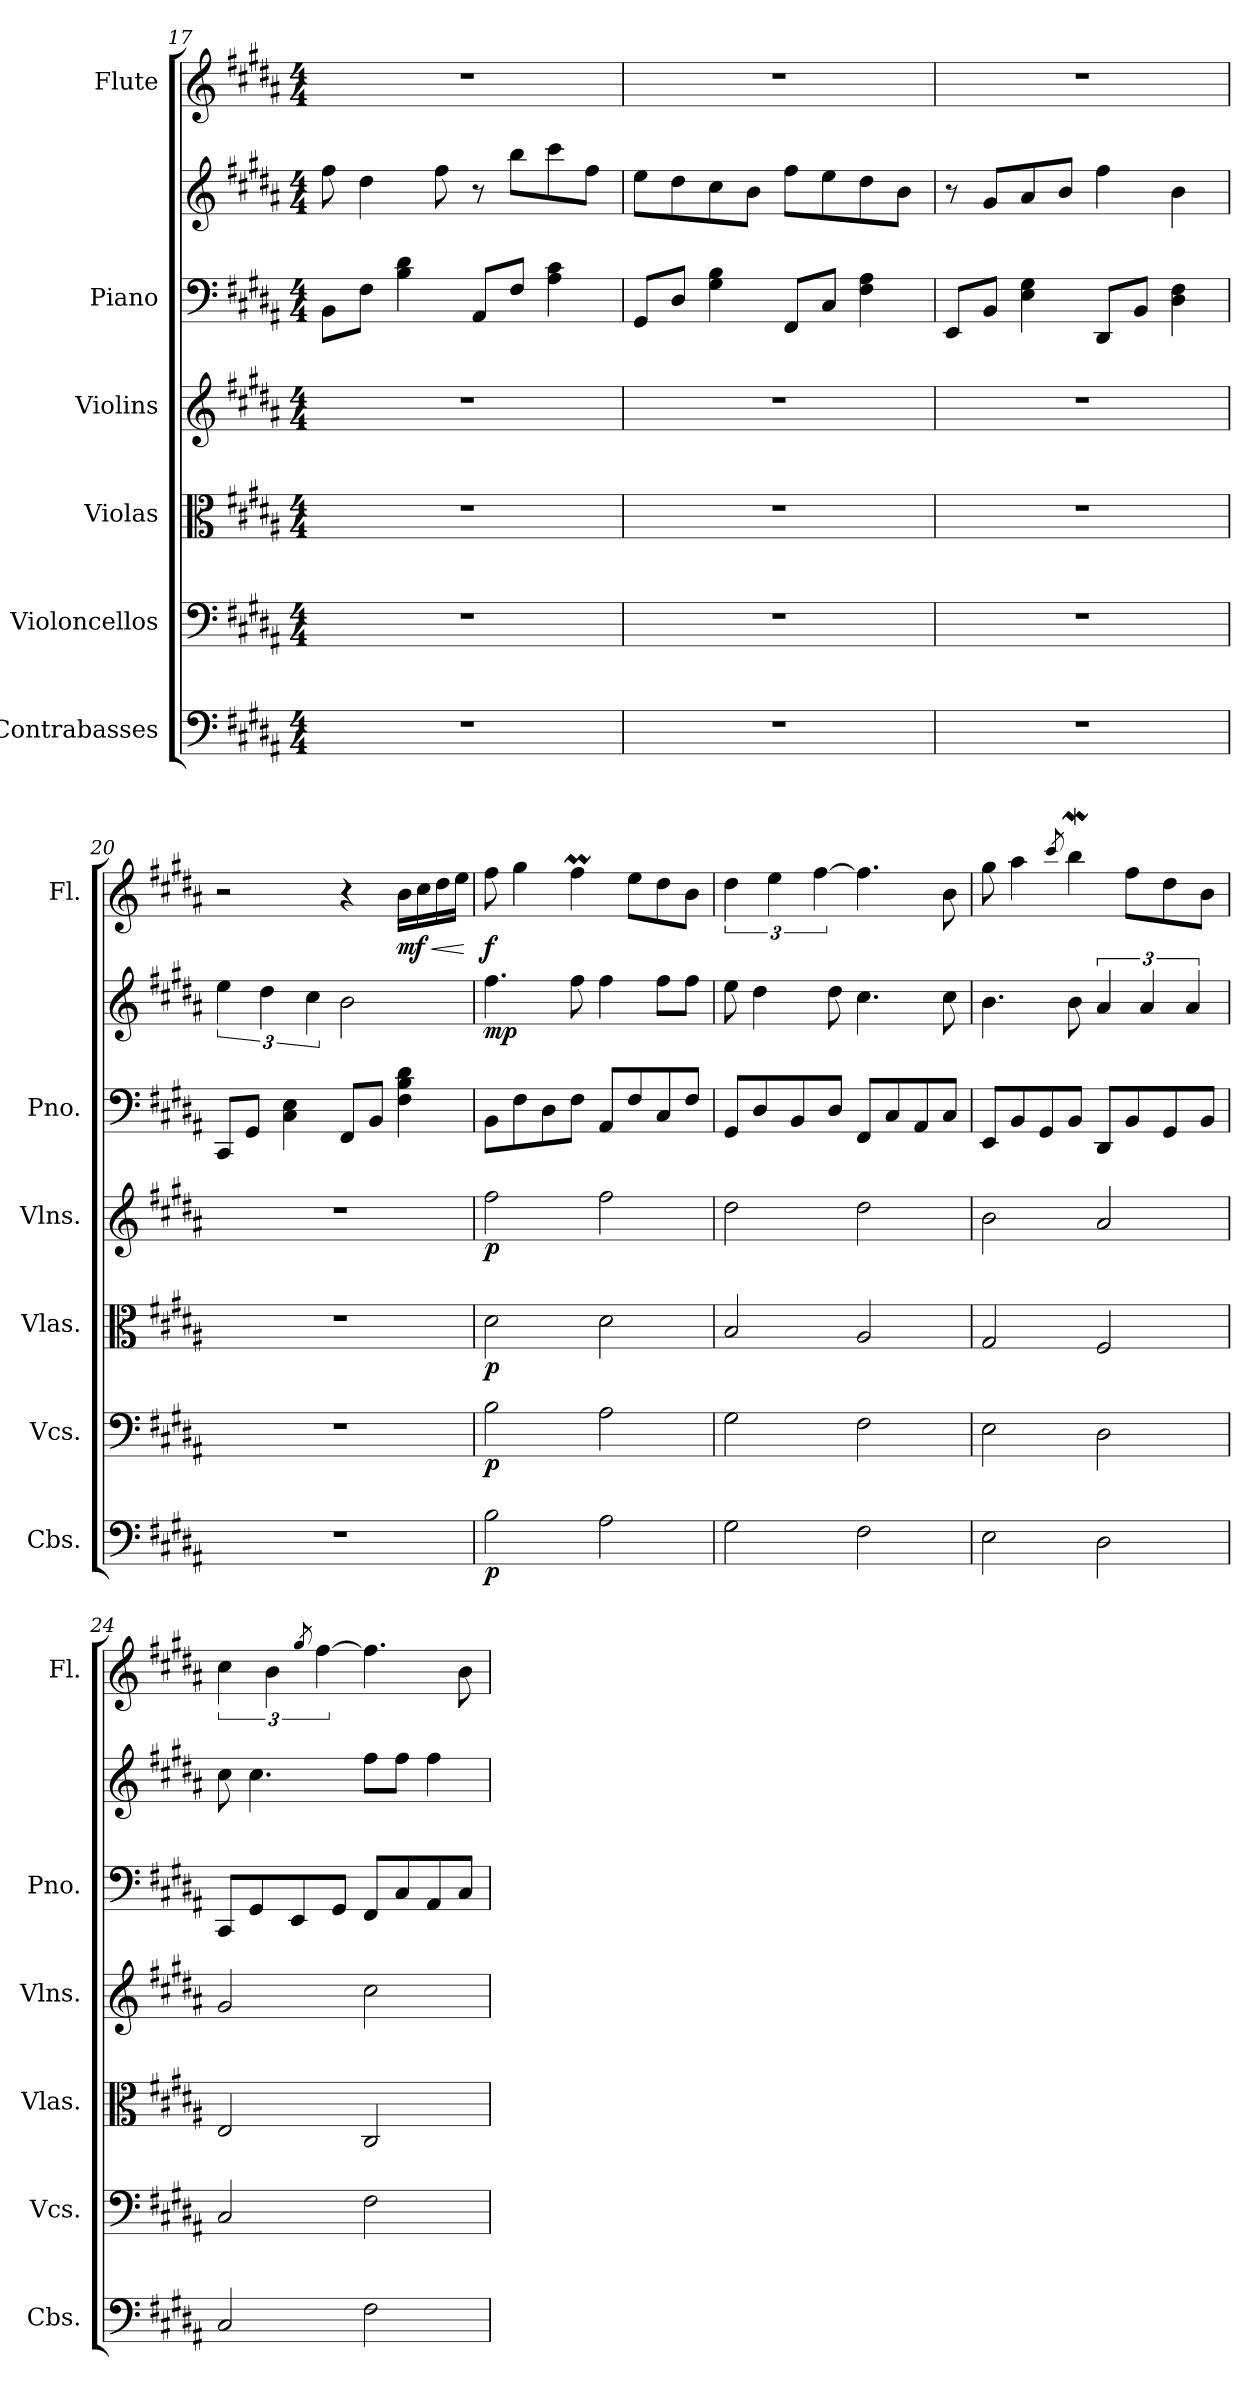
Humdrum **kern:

**kern	**dynam	**kern	**dynam	**kern	**dynam	**kern	**dynam	**kern	**kern	**dynam	**kern	**dynam
*part6	*part6	*part5	*part5	*part4	*part4	*part3	*part3	*part2	*part2	*part2	*part1	*part1
*staff7	*staff7	*staff6	*staff6	*staff5	*staff5	*staff4	*staff4	*staff3	*staff2	*staff2/3	*staff1	*staff1
*I"Contrabasses	*	*I"Violoncellos	*	*I"Violas	*	*I"Violins	*	*I"Piano	*	*	*I"Flute	*
*I'Cbs.	*	*I'Vcs.	*	*I'Vlas.	*	*I'Vlns.	*	*I'Pno.	*	*	*I'Fl.	*
*clefF4	*	*clefF4	*	*clefC3	*	*clefG2	*	*clefF4	*clefG2	*	*clefG2	*
*ITrd7c12	*	*	*	*	*	*	*	*	*	*	*	*
*k[f#c#g#d#a#]	*	*k[f#c#g#d#a#]	*	*k[f#c#g#d#a#]	*	*k[f#c#g#d#a#]	*	*k[f#c#g#d#a#]	*k[f#c#g#d#a#]	*	*k[f#c#g#d#a#]	*
*M4/4	*	*M4/4	*	*M4/4	*	*M4/4	*	*M4/4	*M4/4	*	*M4/4	*
=17	=17	=17	=17	=17	=17	=17	=17	=17	=17	=17	=17	=17
1r	.	1r	.	1r	.	1r	.	8BB\L	8ff#\	.	1r	.
.	.	.	.	.	.	.	.	8F#\J	4dd#\	.	.	.
.	.	.	.	.	.	.	.	4B\ 4d#\	.	.	.	.
.	.	.	.	.	.	.	.	.	8ff#\	.	.	.
.	.	.	.	.	.	.	.	8AA#/L	8r	.	.	.
.	.	.	.	.	.	.	.	8F#/J	8bb\L	.	.	.
.	.	.	.	.	.	.	.	4A#\ 4c#\	8ccc#\	.	.	.
.	.	.	.	.	.	.	.	.	8ff#\J	.	.	.
!!LO:PB:g=z
=18	=18	=18	=18	=18	=18	=18	=18	=18	=18	=18	=18	=18
1r	.	1r	.	1r	.	1r	.	8GG#/L	8ee\L	.	1r	.
.	.	.	.	.	.	.	.	8D#/J	8dd#\	.	.	.
.	.	.	.	.	.	.	.	4G#\ 4B\	8cc#\	.	.	.
.	.	.	.	.	.	.	.	.	8b\J	.	.	.
.	.	.	.	.	.	.	.	8FF#/L	8ff#\L	.	.	.
.	.	.	.	.	.	.	.	8C#/J	8ee\	.	.	.
.	.	.	.	.	.	.	.	4F#\ 4A#\	8dd#\	.	.	.
.	.	.	.	.	.	.	.	.	8b\J	.	.	.
=19	=19	=19	=19	=19	=19	=19	=19	=19	=19	=19	=19	=19
1r	.	1r	.	1r	.	1r	.	8EE/L	8r	.	1r	.
.	.	.	.	.	.	.	.	8BB/J	8g#/L	.	.	.
.	.	.	.	.	.	.	.	4E\ 4G#\	8a#/	.	.	.
.	.	.	.	.	.	.	.	.	8b/J	.	.	.
.	.	.	.	.	.	.	.	8DD#/L	4ff#\	.	.	.
.	.	.	.	.	.	.	.	8BB/J	.	.	.	.
.	.	.	.	.	.	.	.	4D#\ 4F#\	4b\	.	.	.
=20	=20	=20	=20	=20	=20	=20	=20	=20	=20	=20	=20	=20
1r	.	1r	.	1r	.	1r	.	8CC#/L	6ee\	.	2r	.
.	.	.	.	.	.	.	.	8GG#/J	.	.	.	.
.	.	.	.	.	.	.	.	.	6dd#\	.	.	.
.	.	.	.	.	.	.	.	4C#\ 4E\	.	.	.	.
.	.	.	.	.	.	.	.	.	6cc#\	.	.	.
.	.	.	.	.	.	.	.	8FF#/L	2b\	.	4r	.
.	.	.	.	.	.	.	.	8BB/J	.	.	.	.
!	!	!	!	!	!	!	!	!	!	!	!	!LO:HP:b
!	!	!	!	!	!	!	!	!	!	!	!	!LO:DY:n=1:b
.	.	.	.	.	.	.	.	4F#\ 4B\ 4d#\	.	.	16b\LL	< mf
.	.	.	.	.	.	.	.	.	.	.	16cc#\	.
.	.	.	.	.	.	.	.	.	.	.	16dd#\	.
.	.	.	.	.	.	.	.	.	.	.	16ee\JJ	.
.	.	.	.	.	.	.	.	.	.	.	.	[
!!LO:LB:g=z
=21	=21	=21	=21	=21	=21	=21	=21	=21	=21	=21	=21	=21
!	!LO:DY:b	!	!LO:DY:b	!	!LO:DY:b	!	!LO:DY:b	!	!	!LO:DY:b	!	!LO:DY:b
2BB\	p	2B\	p	2d#\	p	2ff#\	p	8BB\L	4.ff#\	mp	8ff#\	f
.	.	.	.	.	.	.	.	8F#\	.	.	4gg#\	.
.	.	.	.	.	.	.	.	8D#\	.	.	.	.
.	.	.	.	.	.	.	.	8F#\J	8ff#\	.	4ff#M\	.
2AA#\	.	2A#\	.	2d#\	.	2ff#\	.	8AA#/L	4ff#\	.	.	.
.	.	.	.	.	.	.	.	8F#/	.	.	8ee\L	.
.	.	.	.	.	.	.	.	8C#/	8ff#\L	.	8dd#\	.
.	.	.	.	.	.	.	.	8F#/J	8ff#\J	.	8b\J	.
=22	=22	=22	=22	=22	=22	=22	=22	=22	=22	=22	=22	=22
2GG#\	.	2G#\	.	2B/	.	2dd#\	.	8GG#/L	8ee\	.	6dd#\	.
.	.	.	.	.	.	.	.	8D#/	4dd#\	.	.	.
.	.	.	.	.	.	.	.	.	.	.	6ee\	.
.	.	.	.	.	.	.	.	8BB/	.	.	.	.
.	.	.	.	.	.	.	.	.	.	.	[6ff#\	.
.	.	.	.	.	.	.	.	8D#/J	8dd#\	.	.	.
2FF#\	.	2F#\	.	2A#/	.	2dd#\	.	8FF#/L	4.cc#\	.	4.ff#\]	.
.	.	.	.	.	.	.	.	8C#/	.	.	.	.
.	.	.	.	.	.	.	.	8AA#/	.	.	.	.
.	.	.	.	.	.	.	.	8C#/J	8cc#\	.	8b\	.
=23	=23	=23	=23	=23	=23	=23	=23	=23	=23	=23	=23	=23
2EE\	.	2E\	.	2G#/	.	2b\	.	8EE/L	4.b\	.	8gg#\	.
.	.	.	.	.	.	.	.	8BB/	.	.	4aa#\	.
.	.	.	.	.	.	.	.	8GG#/	.	.	.	.
.	.	.	.	.	.	.	.	.	.	.	8qccc#/	.
.	.	.	.	.	.	.	.	8BB/J	8b\	.	4bbw\	.
2DD#\	.	2D#\	.	2F#/	.	2a#/	.	8DD#/L	6a#/	.	.	.
.	.	.	.	.	.	.	.	8BB/	.	.	8ff#\L	.
.	.	.	.	.	.	.	.	.	6a#/	.	.	.
.	.	.	.	.	.	.	.	8GG#/	.	.	8dd#\	.
.	.	.	.	.	.	.	.	.	6a#/	.	.	.
.	.	.	.	.	.	.	.	8BB/J	.	.	8b\J	.
=24	=24	=24	=24	=24	=24	=24	=24	=24	=24	=24	=24	=24
2CC#/	.	2C#/	.	2E/	.	2g#/	.	8CC#/L	8cc#\	.	6cc#\	.
.	.	.	.	.	.	.	.	8GG#/	4.cc#\	.	.	.
.	.	.	.	.	.	.	.	.	.	.	6b\	.
.	.	.	.	.	.	.	.	8EE/	.	.	.	.
.	.	.	.	.	.	.	.	.	.	.	8qgg#/	.
.	.	.	.	.	.	.	.	.	.	.	[6ff#\	.
.	.	.	.	.	.	.	.	8GG#/J	.	.	.	.
2FF#\	.	2F#\	.	2C#/	.	2cc#\	.	8FF#/L	8ff#\L	.	4.ff#\]	.
.	.	.	.	.	.	.	.	8C#/	8ff#\J	.	.	.
.	.	.	.	.	.	.	.	8AA#/	4ff#\	.	.	.
.	.	.	.	.	.	.	.	8C#/J	.	.	8b\	.
=	=	=	=	=	=	=	=	=	=	=	=	=
*-	*-	*-	*-	*-	*-	*-	*-	*-	*-	*-	*-	*-
